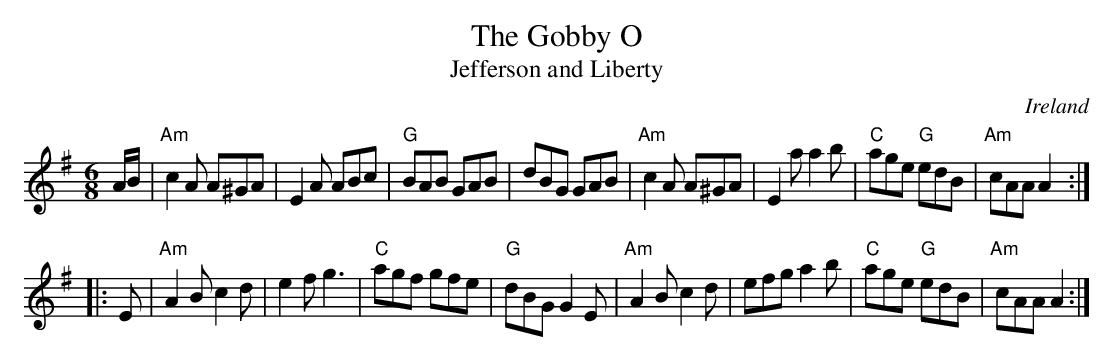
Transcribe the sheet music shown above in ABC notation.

X:1
T:The Gobby O
T:Jefferson and Liberty
O:Ireland
M:6/8
L:1/8
K:G
A/B/|\
"Am"c2A A^GA|E2A ABc|"G"BAB GAB|dBG GAB|\
"Am"c2A A^GA|E2a a2b|"C"age "G"edB|"Am"cAA A2:|
|:E|\
"Am"A2B c2d|e2f g3|"C"agf gfe|"G"dBG G2E|\
"Am"A2B c2d|efg a2b|"C"age "G"edB|"Am"cAA A2:|
